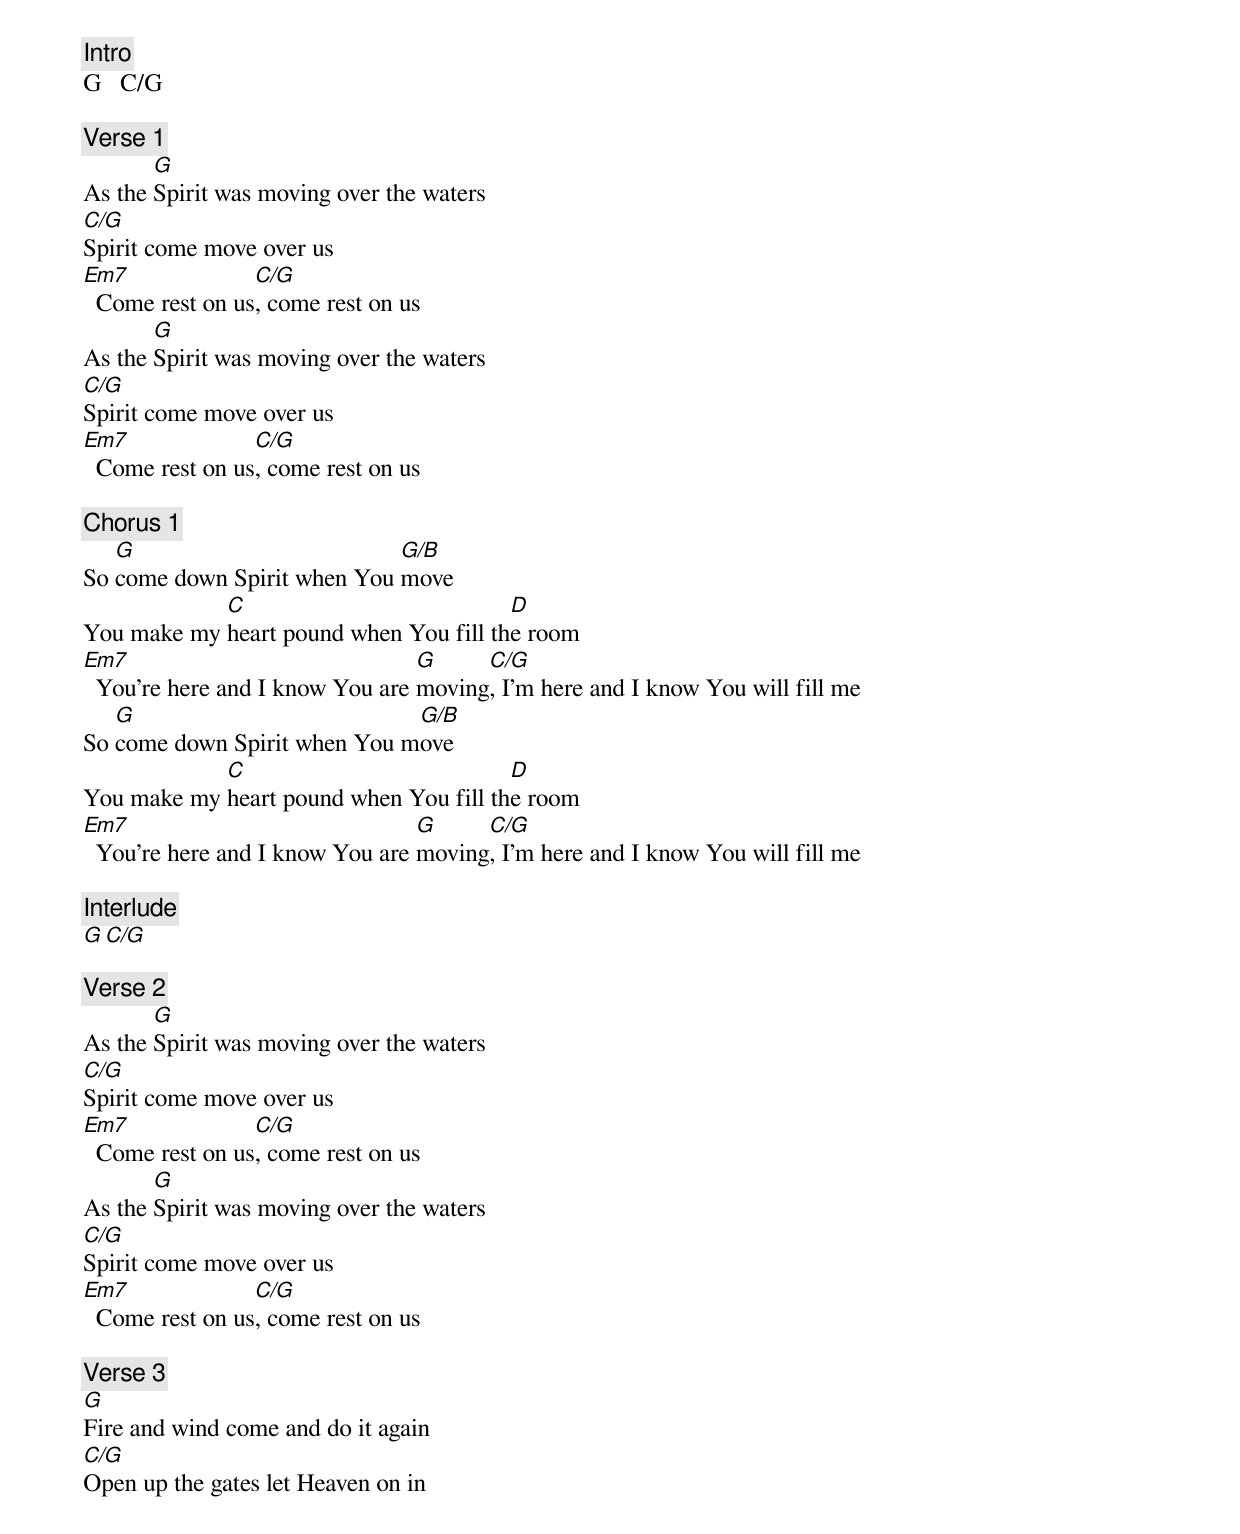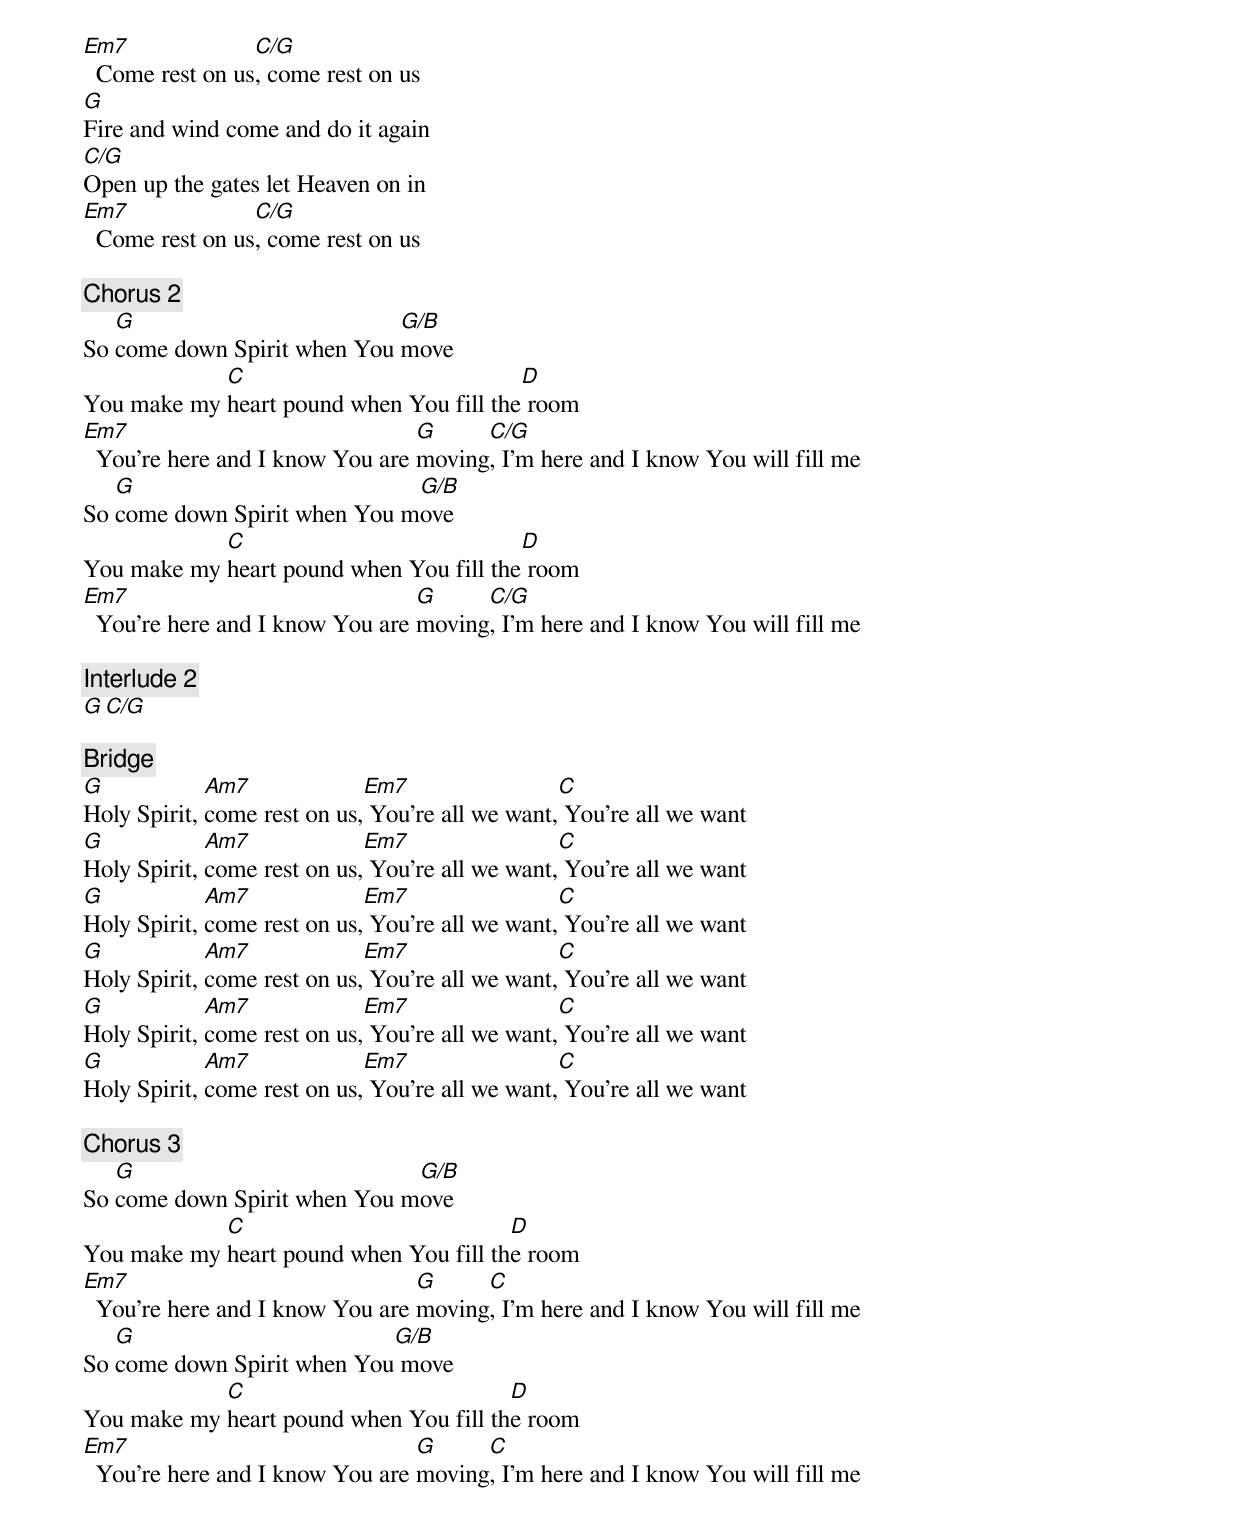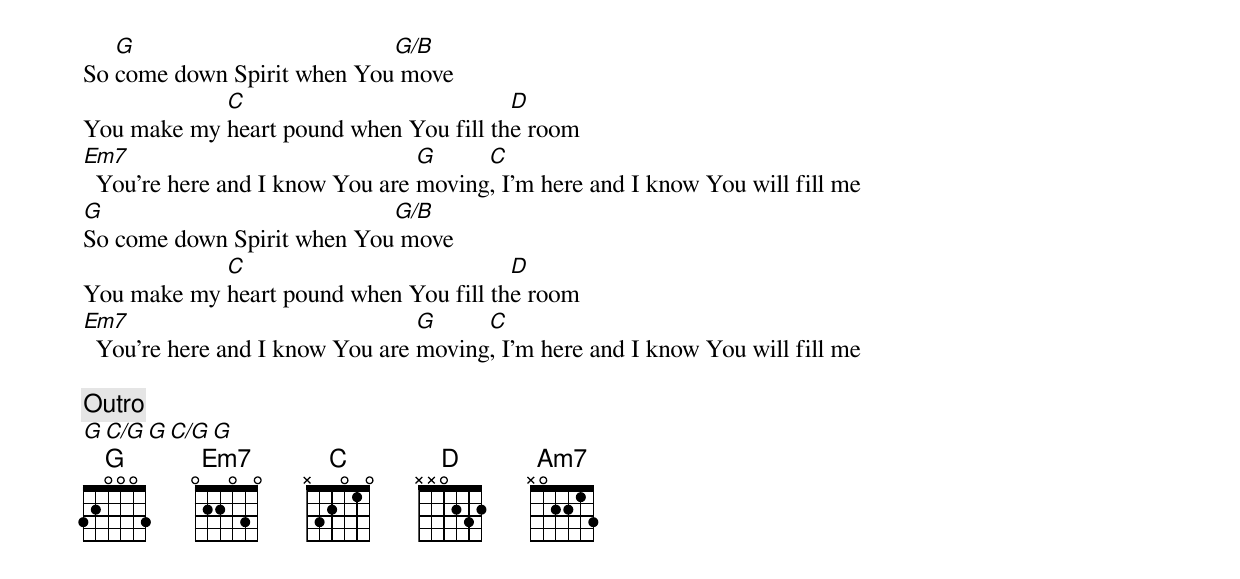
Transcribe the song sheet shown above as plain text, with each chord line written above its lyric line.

[Intro]
G   C/G

[Verse 1]
       G
As the Spirit was moving over the waters
C/G
Spirit come move over us
Em7              C/G
  Come rest on us, come rest on us
       G
As the Spirit was moving over the waters
C/G
Spirit come move over us
Em7              C/G
  Come rest on us, come rest on us

[Chorus 1]
   G                         G/B
So come down Spirit when You move
            C                           D
You make my heart pound when You fill the room
Em7                              G     C/G
  You're here and I know You are moving, I'm here and I know You will fill me
   G                          G/B
So come down Spirit when You move
            C                           D
You make my heart pound when You fill the room
Em7                              G     C/G
  You're here and I know You are moving, I'm here and I know You will fill me

[Interlude]
G   C/G

[Verse 2]
       G
As the Spirit was moving over the waters
C/G
Spirit come move over us
Em7              C/G
  Come rest on us, come rest on us
       G
As the Spirit was moving over the waters
C/G
Spirit come move over us
Em7              C/G
  Come rest on us, come rest on us

[Verse 3]
G
Fire and wind come and do it again
C/G
Open up the gates let Heaven on in
Em7              C/G
  Come rest on us, come rest on us
G
Fire and wind come and do it again
C/G
Open up the gates let Heaven on in
Em7              C/G
  Come rest on us, come rest on us

[Chorus 2]
   G                         G/B
So come down Spirit when You move
            C                            D
You make my heart pound when You fill the room
Em7                              G     C/G
  You're here and I know You are moving, I'm here and I know You will fill me
   G                          G/B
So come down Spirit when You move
            C                            D
You make my heart pound when You fill the room
Em7                              G     C/G
  You're here and I know You are moving, I'm here and I know You will fill me

[Interlude 2]
G   C/G

[Bridge]
G            Am7             Em7                 C
Holy Spirit, come rest on us, You're all we want, You're all we want
G            Am7             Em7                 C
Holy Spirit, come rest on us, You're all we want, You're all we want
G            Am7             Em7                 C
Holy Spirit, come rest on us, You're all we want, You're all we want
G            Am7             Em7                 C
Holy Spirit, come rest on us, You're all we want, You're all we want
G            Am7             Em7                 C
Holy Spirit, come rest on us, You're all we want, You're all we want
G            Am7             Em7                 C
Holy Spirit, come rest on us, You're all we want, You're all we want

[Chorus 3]
   G                          G/B
So come down Spirit when You move
            C                           D
You make my heart pound when You fill the room
Em7                              G     C
  You're here and I know You are moving, I'm here and I know You will fill me
   G                        G/B
So come down Spirit when You move
            C                           D
You make my heart pound when You fill the room
Em7                              G     C
  You're here and I know You are moving, I'm here and I know You will fill me
   G                        G/B
So come down Spirit when You move
            C                           D
You make my heart pound when You fill the room
Em7                              G     C
  You're here and I know You are moving, I'm here and I know You will fill me
G                           G/B
So come down Spirit when You move
            C                           D
You make my heart pound when You fill the room
Em7                              G     C
  You're here and I know You are moving, I'm here and I know You will fill me

[Outro]
G   C/G   G   C/G   G
